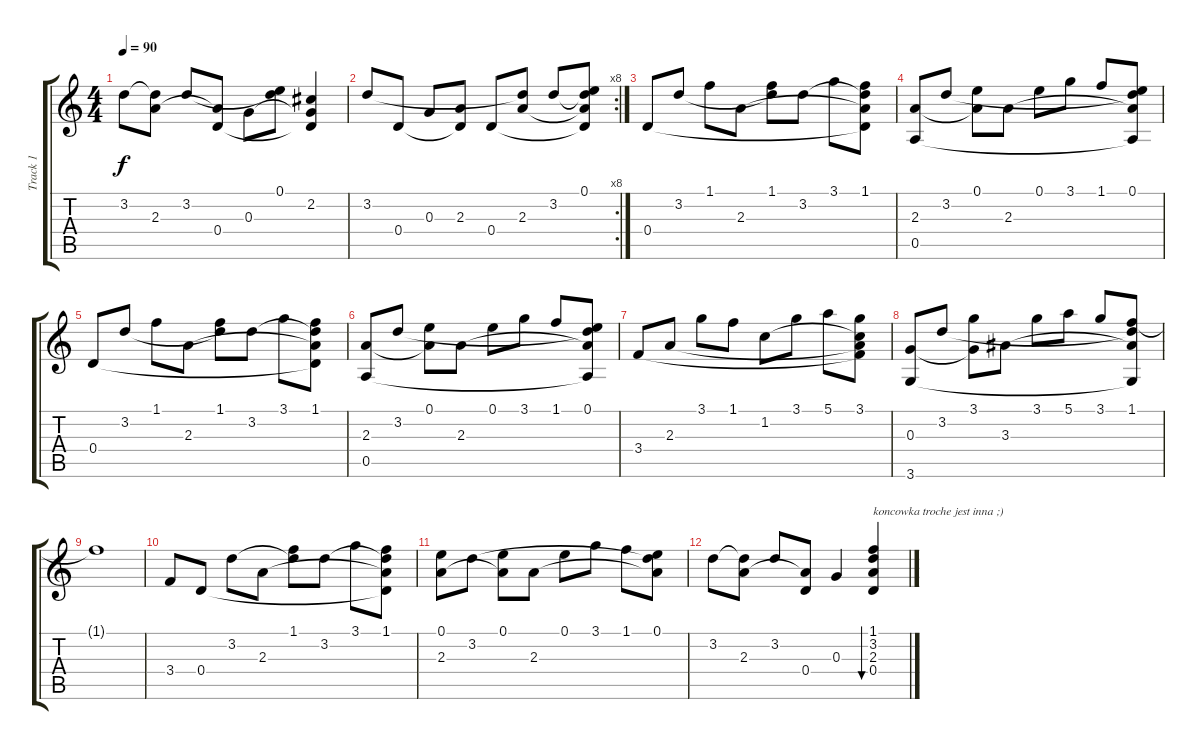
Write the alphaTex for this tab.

\track ("Track 1" "Track 1") {instrument acousticguitarnylon}
\staff {score tabs}
\tuning (E4 B3 G3 D3 A2 E2) {hide}
\ts (4 4)
\tempo 90
\clef g2
\ks c
3.2.8{dy f} (3.2{t} 2.3).8 3.2.8 (2.3{t} 0.4).8 0.3.8 (0.1 3.2{t}).8 (2.2 0.3{t} 0.4{t}).4 |
\rc 8
3.2.8 0.4.8 0.3.8 (2.3 0.4{t}).8 0.4.8 (3.2{t} 2.3).8 3.2.8 (0.1 3.2{t} 2.3{t} 0.4{t}).8 |
0.4.8 3.2.8 1.1.8 2.3.8 (1.1 3.2{t}).8 3.2.8 3.1.8 (1.1 3.2{t} 2.3{t} 0.4{t}).8 |
(2.3 0.5).8 3.2.8 (0.1 2.3{t}).8 2.3.8 0.1.8 3.1.8 1.1.8 (0.1 3.2{t} 2.3{t} 0.5{t}).8 |
0.4.8 3.2.8 1.1.8 2.3.8 (1.1 3.2{t}).8 3.2.8 3.1.8 (1.1 3.2{t} 2.3{t} 0.4{t}).8 |
(2.3 0.5).8 3.2.8 (0.1 2.3{t}).8 2.3.8 0.1.8 3.1.8 1.1.8 (0.1 3.2{t} 2.3{t} 0.5{t}).8 |
3.4.8 2.3.8 3.1.8 1.1.8 1.2.8 3.1.8 5.1.8 (3.1 1.2{t} 2.3{t} 3.4{t}).8 |
(0.3 3.6).8 3.2.8 (3.1 0.3{t}).8 3.3.8 3.1.8 5.1.8 3.1.8 (1.1 3.2{t} 3.3{t} 3.6{t}).8 |
1.1{t}.1 |
3.4.8 0.4.8 3.2.8 2.3.8 (1.1 3.2{t}).8 3.2.8 3.1.8 (1.1 3.2{t} 2.3{t} 0.4{t}).8 |
(0.1 2.3).8 3.2.8 (0.1 2.3{t}).8 2.3.8 0.1.8 3.1.8 1.1.8 (0.1 3.2{t} 2.3{t}).8 |
3.2.8 (3.2{t} 2.3).8 3.2.8 (2.3{t} 0.4).8 0.3.4 (1.1 3.2 2.3 0.4).4{bu 480 txt "koncowka troche jest inna ;)"}
